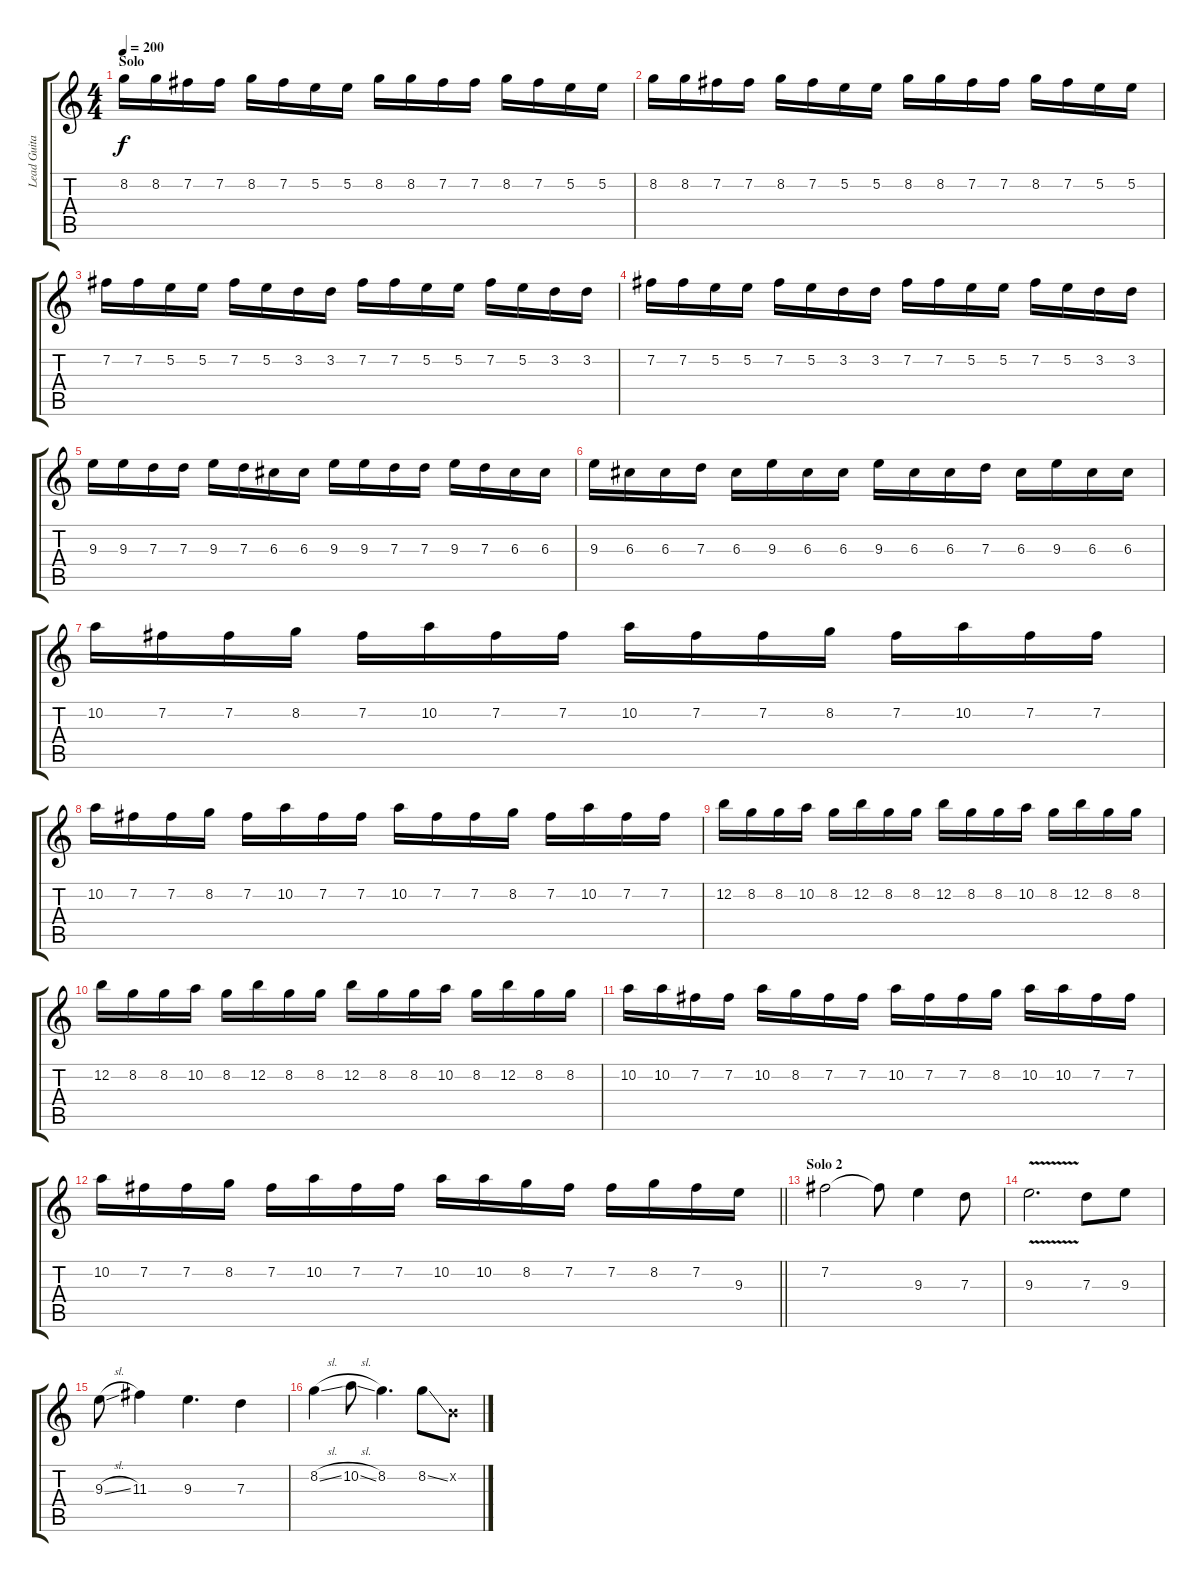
\track ("Lead Guitar" "Lead Guita") {instrument distortionguitar}
\staff {score tabs}
\tuning (E4 B3 G3 D3 A2 E2) {hide}
\ts (4 4)
\section ("" "Solo")
\tempo 200
\clef g2
\ks c
8.2.16{dy f} 8.2.16 7.2.16 7.2.16 8.2.16 7.2.16 5.2.16 5.2.16 8.2.16 8.2.16 7.2.16 7.2.16 8.2.16 7.2.16 5.2.16 5.2.16 |
8.2.16 8.2.16 7.2.16 7.2.16 8.2.16 7.2.16 5.2.16 5.2.16 8.2.16 8.2.16 7.2.16 7.2.16 8.2.16 7.2.16 5.2.16 5.2.16 |
7.2.16 7.2.16 5.2.16 5.2.16 7.2.16 5.2.16 3.2.16 3.2.16 7.2.16 7.2.16 5.2.16 5.2.16 7.2.16 5.2.16 3.2.16 3.2.16 |
7.2.16 7.2.16 5.2.16 5.2.16 7.2.16 5.2.16 3.2.16 3.2.16 7.2.16 7.2.16 5.2.16 5.2.16 7.2.16 5.2.16 3.2.16 3.2.16 |
9.3.16 9.3.16 7.3.16 7.3.16 9.3.16 7.3.16 6.3.16 6.3.16 9.3.16 9.3.16 7.3.16 7.3.16 9.3.16 7.3.16 6.3.16 6.3.16 |
9.3.16 6.3.16 6.3.16 7.3.16 6.3.16 9.3.16 6.3.16 6.3.16 9.3.16 6.3.16 6.3.16 7.3.16 6.3.16 9.3.16 6.3.16 6.3.16 |
10.2.16 7.2.16 7.2.16 8.2.16 7.2.16 10.2.16 7.2.16 7.2.16 10.2.16 7.2.16 7.2.16 8.2.16 7.2.16 10.2.16 7.2.16 7.2.16 |
10.2.16 7.2.16 7.2.16 8.2.16 7.2.16 10.2.16 7.2.16 7.2.16 10.2.16 7.2.16 7.2.16 8.2.16 7.2.16 10.2.16 7.2.16 7.2.16 |
12.2.16 8.2.16 8.2.16 10.2.16 8.2.16 12.2.16 8.2.16 8.2.16 12.2.16 8.2.16 8.2.16 10.2.16 8.2.16 12.2.16 8.2.16 8.2.16 |
12.2.16 8.2.16 8.2.16 10.2.16 8.2.16 12.2.16 8.2.16 8.2.16 12.2.16 8.2.16 8.2.16 10.2.16 8.2.16 12.2.16 8.2.16 8.2.16 |
10.2.16 10.2.16 7.2.16 7.2.16 10.2.16 8.2.16 7.2.16 7.2.16 10.2.16 7.2.16 7.2.16 8.2.16 10.2.16 10.2.16 7.2.16 7.2.16 |
\barLineRight lightlight
10.2.16 7.2.16 7.2.16 8.2.16 7.2.16 10.2.16 7.2.16 7.2.16 10.2.16 10.2.16 8.2.16 7.2.16 7.2.16 8.2.16 7.2.16 9.3.16 |
\section ("" "Solo 2")
7.2.2 7.2{t}.8 9.3.4 7.3.8 |
9.3{v}.2{d} 7.3.8 9.3.8 |
9.3{sl}.8 11.3.4 9.3.4{d} 7.3.4 |
8.2{sl}.4 10.2{sl}.8 8.2.4{d} 8.2{ss}.8 0.2{x}.8
